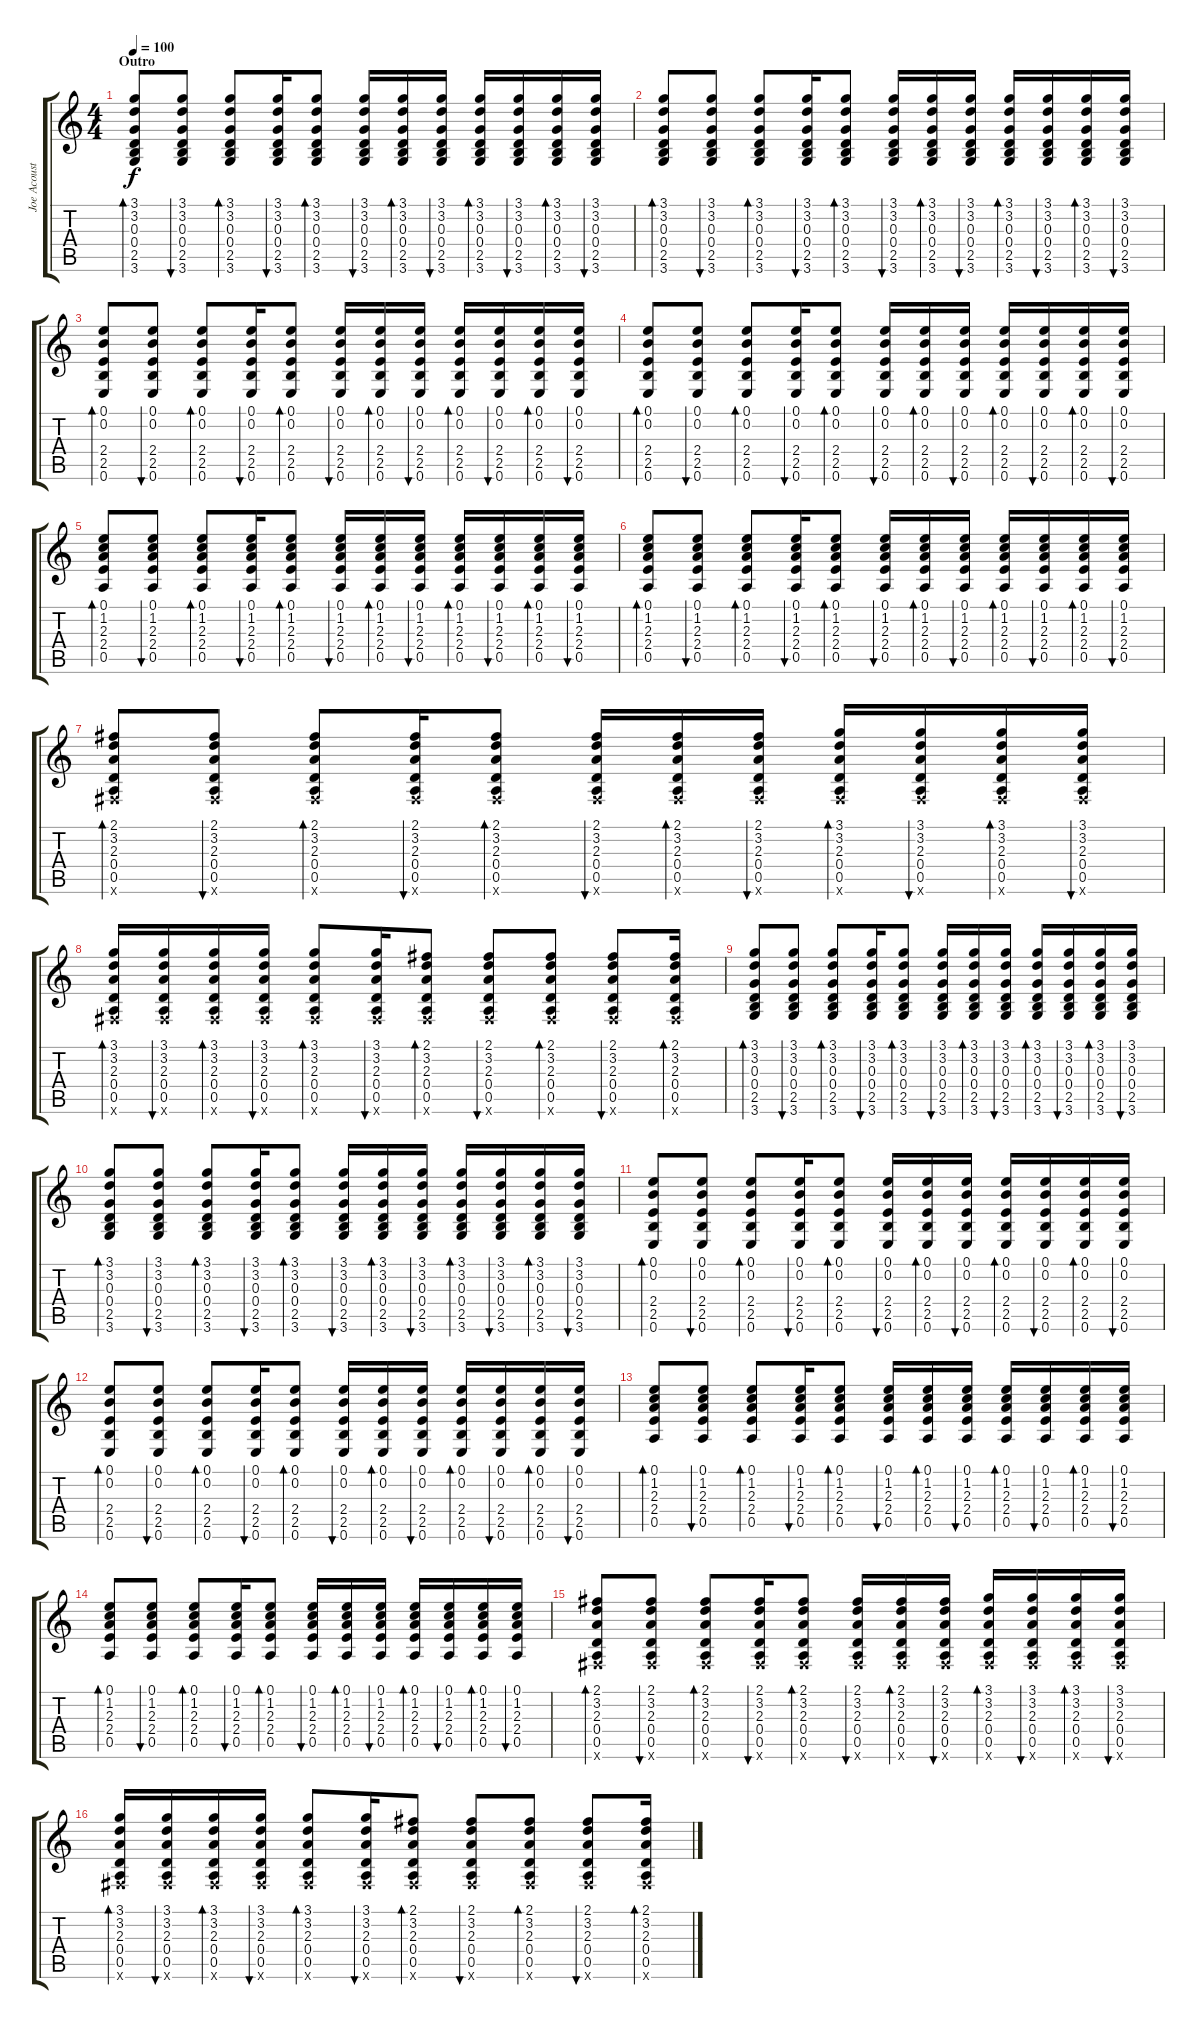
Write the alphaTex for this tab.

\track ("Joe Acoustic" "Joe Acoust") {instrument acousticguitarsteel}
\staff {score tabs}
\tuning (E4 B3 G3 D3 A2 E2) {hide}
\ts (4 4)
\section ("" "Outro")
\tempo 100
\clef g2
\ks c
(3.1 3.2 0.3 0.4 2.5 3.6).8{bd 30 dy f} (3.1 3.2 0.3 0.4 2.5 3.6).8{bu 30} (3.1 3.2 0.3 0.4 2.5 3.6).8{bd 30} (3.1 3.2 0.3 0.4 2.5 3.6).16{bu 30} (3.1 3.2 0.3 0.4 2.5 3.6).8{bd 30} (3.1 3.2 0.3 0.4 2.5 3.6).16{bu 30} (3.1 3.2 0.3 0.4 2.5 3.6).16{bd 30} (3.1 3.2 0.3 0.4 2.5 3.6).16{bu 30} (3.1 3.2 0.3 0.4 2.5 3.6).16{bd 30} (3.1 3.2 0.3 0.4 2.5 3.6).16{bu 30} (3.1 3.2 0.3 0.4 2.5 3.6).16{bd 30} (3.1 3.2 0.3 0.4 2.5 3.6).16{bu 30} |
(3.1 3.2 0.3 0.4 2.5 3.6).8{bd 30} (3.1 3.2 0.3 0.4 2.5 3.6).8{bu 30} (3.1 3.2 0.3 0.4 2.5 3.6).8{bd 30} (3.1 3.2 0.3 0.4 2.5 3.6).16{bu 30} (3.1 3.2 0.3 0.4 2.5 3.6).8{bd 30} (3.1 3.2 0.3 0.4 2.5 3.6).16{bu 30} (3.1 3.2 0.3 0.4 2.5 3.6).16{bd 30} (3.1 3.2 0.3 0.4 2.5 3.6).16{bu 30} (3.1 3.2 0.3 0.4 2.5 3.6).16{bd 30} (3.1 3.2 0.3 0.4 2.5 3.6).16{bu 30} (3.1 3.2 0.3 0.4 2.5 3.6).16{bd 30} (3.1 3.2 0.3 0.4 2.5 3.6).16{bu 30} |
(0.1 0.2 2.4 2.5 0.6).8{bd 30} (0.1 0.2 2.4 2.5 0.6).8{bu 30} (0.1 0.2 2.4 2.5 0.6).8{bd 30} (0.1 0.2 2.4 2.5 0.6).16{bu 30} (0.1 0.2 2.4 2.5 0.6).8{bd 30} (0.1 0.2 2.4 2.5 0.6).16{bu 30} (0.1 0.2 2.4 2.5 0.6).16{bd 30} (0.1 0.2 2.4 2.5 0.6).16{bu 30} (0.1 0.2 2.4 2.5 0.6).16{bd 30} (0.1 0.2 2.4 2.5 0.6).16{bu 30} (0.1 0.2 2.4 2.5 0.6).16{bd 30} (0.1 0.2 2.4 2.5 0.6).16{bu 30} |
(0.1 0.2 2.4 2.5 0.6).8{bd 30} (0.1 0.2 2.4 2.5 0.6).8{bu 30} (0.1 0.2 2.4 2.5 0.6).8{bd 30} (0.1 0.2 2.4 2.5 0.6).16{bu 30} (0.1 0.2 2.4 2.5 0.6).8{bd 30} (0.1 0.2 2.4 2.5 0.6).16{bu 30} (0.1 0.2 2.4 2.5 0.6).16{bd 30} (0.1 0.2 2.4 2.5 0.6).16{bu 30} (0.1 0.2 2.4 2.5 0.6).16{bd 30} (0.1 0.2 2.4 2.5 0.6).16{bu 30} (0.1 0.2 2.4 2.5 0.6).16{bd 30} (0.1 0.2 2.4 2.5 0.6).16{bu 30} |
(0.1 1.2 2.3 2.4 0.5).8{bd 30} (0.1 1.2 2.3 2.4 0.5).8{bu 30} (0.1 1.2 2.3 2.4 0.5).8{bd 30} (0.1 1.2 2.3 2.4 0.5).16{bu 30} (0.1 1.2 2.3 2.4 0.5).8{bd 30} (0.1 1.2 2.3 2.4 0.5).16{bu 30} (0.1 1.2 2.3 2.4 0.5).16{bd 30} (0.1 1.2 2.3 2.4 0.5).16{bu 30} (0.1 1.2 2.3 2.4 0.5).16{bd 30} (0.1 1.2 2.3 2.4 0.5).16{bu 30} (0.1 1.2 2.3 2.4 0.5).16{bd 30} (0.1 1.2 2.3 2.4 0.5).16{bu 30} |
(0.1 1.2 2.3 2.4 0.5).8{bd 30} (0.1 1.2 2.3 2.4 0.5).8{bu 30} (0.1 1.2 2.3 2.4 0.5).8{bd 30} (0.1 1.2 2.3 2.4 0.5).16{bu 30} (0.1 1.2 2.3 2.4 0.5).8{bd 30} (0.1 1.2 2.3 2.4 0.5).16{bu 30} (0.1 1.2 2.3 2.4 0.5).16{bd 30} (0.1 1.2 2.3 2.4 0.5).16{bu 30} (0.1 1.2 2.3 2.4 0.5).16{bd 30} (0.1 1.2 2.3 2.4 0.5).16{bu 30} (0.1 1.2 2.3 2.4 0.5).16{bd 30} (0.1 1.2 2.3 2.4 0.5).16{bu 30} |
(2.1 3.2 2.3 0.4 0.5 2.6{x}).8{bd 30} (2.1 3.2 2.3 0.4 0.5 2.6{x}).8{bu 30} (2.1 3.2 2.3 0.4 0.5 2.6{x}).8{bd 30} (2.1 3.2 2.3 0.4 0.5 2.6{x}).16{bu 30} (2.1 3.2 2.3 0.4 0.5 2.6{x}).8{bd 30} (2.1 3.2 2.3 0.4 0.5 2.6{x}).16{bu 30} (2.1 3.2 2.3 0.4 0.5 2.6{x}).16{bd 30} (2.1 3.2 2.3 0.4 0.5 2.6{x}).16{bu 30} (3.1 3.2 2.3 0.4 0.5 2.6{x}).16{bd 30} (3.1 3.2 2.3 0.4 0.5 2.6{x}).16{bu 30} (3.1 3.2 2.3 0.4 0.5 2.6{x}).16{bd 30} (3.1 3.2 2.3 0.4 0.5 2.6{x}).16{bu 30} |
(3.1 3.2 2.3 0.4 0.5 2.6{x}).16{bd 30} (3.1 3.2 2.3 0.4 0.5 2.6{x}).16{bu 30} (3.1 3.2 2.3 0.4 0.5 2.6{x}).16{bd 30} (3.1 3.2 2.3 0.4 0.5 2.6{x}).16{bu 30} (3.1 3.2 2.3 0.4 0.5 2.6{x}).8{bd 30} (3.1 3.2 2.3 0.4 0.5 2.6{x}).16{bu 30} (2.1 3.2 2.3 0.4 0.5 2.6{x}).8{bd 30} (2.1 3.2 2.3 0.4 0.5 2.6{x}).8{bu 30} (2.1 3.2 2.3 0.4 0.5 2.6{x}).8{bd 30} (2.1 3.2 2.3 0.4 0.5 2.6{x}).8{bu 30} (2.1 3.2 2.3 0.4 0.5 2.6{x}).16{bd 30} |
(3.1 3.2 0.3 0.4 2.5 3.6).8{bd 30} (3.1 3.2 0.3 0.4 2.5 3.6).8{bu 30} (3.1 3.2 0.3 0.4 2.5 3.6).8{bd 30} (3.1 3.2 0.3 0.4 2.5 3.6).16{bu 30} (3.1 3.2 0.3 0.4 2.5 3.6).8{bd 30} (3.1 3.2 0.3 0.4 2.5 3.6).16{bu 30} (3.1 3.2 0.3 0.4 2.5 3.6).16{bd 30} (3.1 3.2 0.3 0.4 2.5 3.6).16{bu 30} (3.1 3.2 0.3 0.4 2.5 3.6).16{bd 30} (3.1 3.2 0.3 0.4 2.5 3.6).16{bu 30} (3.1 3.2 0.3 0.4 2.5 3.6).16{bd 30} (3.1 3.2 0.3 0.4 2.5 3.6).16{bu 30} |
(3.1 3.2 0.3 0.4 2.5 3.6).8{bd 30} (3.1 3.2 0.3 0.4 2.5 3.6).8{bu 30} (3.1 3.2 0.3 0.4 2.5 3.6).8{bd 30} (3.1 3.2 0.3 0.4 2.5 3.6).16{bu 30} (3.1 3.2 0.3 0.4 2.5 3.6).8{bd 30} (3.1 3.2 0.3 0.4 2.5 3.6).16{bu 30} (3.1 3.2 0.3 0.4 2.5 3.6).16{bd 30} (3.1 3.2 0.3 0.4 2.5 3.6).16{bu 30} (3.1 3.2 0.3 0.4 2.5 3.6).16{bd 30} (3.1 3.2 0.3 0.4 2.5 3.6).16{bu 30} (3.1 3.2 0.3 0.4 2.5 3.6).16{bd 30} (3.1 3.2 0.3 0.4 2.5 3.6).16{bu 30} |
(0.1 0.2 2.4 2.5 0.6).8{bd 30} (0.1 0.2 2.4 2.5 0.6).8{bu 30} (0.1 0.2 2.4 2.5 0.6).8{bd 30} (0.1 0.2 2.4 2.5 0.6).16{bu 30} (0.1 0.2 2.4 2.5 0.6).8{bd 30} (0.1 0.2 2.4 2.5 0.6).16{bu 30} (0.1 0.2 2.4 2.5 0.6).16{bd 30} (0.1 0.2 2.4 2.5 0.6).16{bu 30} (0.1 0.2 2.4 2.5 0.6).16{bd 30} (0.1 0.2 2.4 2.5 0.6).16{bu 30} (0.1 0.2 2.4 2.5 0.6).16{bd 30} (0.1 0.2 2.4 2.5 0.6).16{bu 30} |
(0.1 0.2 2.4 2.5 0.6).8{bd 30} (0.1 0.2 2.4 2.5 0.6).8{bu 30} (0.1 0.2 2.4 2.5 0.6).8{bd 30} (0.1 0.2 2.4 2.5 0.6).16{bu 30} (0.1 0.2 2.4 2.5 0.6).8{bd 30} (0.1 0.2 2.4 2.5 0.6).16{bu 30} (0.1 0.2 2.4 2.5 0.6).16{bd 30} (0.1 0.2 2.4 2.5 0.6).16{bu 30} (0.1 0.2 2.4 2.5 0.6).16{bd 30} (0.1 0.2 2.4 2.5 0.6).16{bu 30} (0.1 0.2 2.4 2.5 0.6).16{bd 30} (0.1 0.2 2.4 2.5 0.6).16{bu 30} |
(0.1 1.2 2.3 2.4 0.5).8{bd 30} (0.1 1.2 2.3 2.4 0.5).8{bu 30} (0.1 1.2 2.3 2.4 0.5).8{bd 30} (0.1 1.2 2.3 2.4 0.5).16{bu 30} (0.1 1.2 2.3 2.4 0.5).8{bd 30} (0.1 1.2 2.3 2.4 0.5).16{bu 30} (0.1 1.2 2.3 2.4 0.5).16{bd 30} (0.1 1.2 2.3 2.4 0.5).16{bu 30} (0.1 1.2 2.3 2.4 0.5).16{bd 30} (0.1 1.2 2.3 2.4 0.5).16{bu 30} (0.1 1.2 2.3 2.4 0.5).16{bd 30} (0.1 1.2 2.3 2.4 0.5).16{bu 30} |
(0.1 1.2 2.3 2.4 0.5).8{bd 30} (0.1 1.2 2.3 2.4 0.5).8{bu 30} (0.1 1.2 2.3 2.4 0.5).8{bd 30} (0.1 1.2 2.3 2.4 0.5).16{bu 30} (0.1 1.2 2.3 2.4 0.5).8{bd 30} (0.1 1.2 2.3 2.4 0.5).16{bu 30} (0.1 1.2 2.3 2.4 0.5).16{bd 30} (0.1 1.2 2.3 2.4 0.5).16{bu 30} (0.1 1.2 2.3 2.4 0.5).16{bd 30} (0.1 1.2 2.3 2.4 0.5).16{bu 30} (0.1 1.2 2.3 2.4 0.5).16{bd 30} (0.1 1.2 2.3 2.4 0.5).16{bu 30} |
(2.1 3.2 2.3 0.4 0.5 2.6{x}).8{bd 30} (2.1 3.2 2.3 0.4 0.5 2.6{x}).8{bu 30} (2.1 3.2 2.3 0.4 0.5 2.6{x}).8{bd 30} (2.1 3.2 2.3 0.4 0.5 2.6{x}).16{bu 30} (2.1 3.2 2.3 0.4 0.5 2.6{x}).8{bd 30} (2.1 3.2 2.3 0.4 0.5 2.6{x}).16{bu 30} (2.1 3.2 2.3 0.4 0.5 2.6{x}).16{bd 30} (2.1 3.2 2.3 0.4 0.5 2.6{x}).16{bu 30} (3.1 3.2 2.3 0.4 0.5 2.6{x}).16{bd 30} (3.1 3.2 2.3 0.4 0.5 2.6{x}).16{bu 30} (3.1 3.2 2.3 0.4 0.5 2.6{x}).16{bd 30} (3.1 3.2 2.3 0.4 0.5 2.6{x}).16{bu 30} |
(3.1 3.2 2.3 0.4 0.5 2.6{x}).16{bd 30} (3.1 3.2 2.3 0.4 0.5 2.6{x}).16{bu 30} (3.1 3.2 2.3 0.4 0.5 2.6{x}).16{bd 30} (3.1 3.2 2.3 0.4 0.5 2.6{x}).16{bu 30} (3.1 3.2 2.3 0.4 0.5 2.6{x}).8{bd 30} (3.1 3.2 2.3 0.4 0.5 2.6{x}).16{bu 30} (2.1 3.2 2.3 0.4 0.5 2.6{x}).8{bd 30} (2.1 3.2 2.3 0.4 0.5 2.6{x}).8{bu 30} (2.1 3.2 2.3 0.4 0.5 2.6{x}).8{bd 30} (2.1 3.2 2.3 0.4 0.5 2.6{x}).8{bu 30} (2.1 3.2 2.3 0.4 0.5 2.6{x}).16{bd 30}
